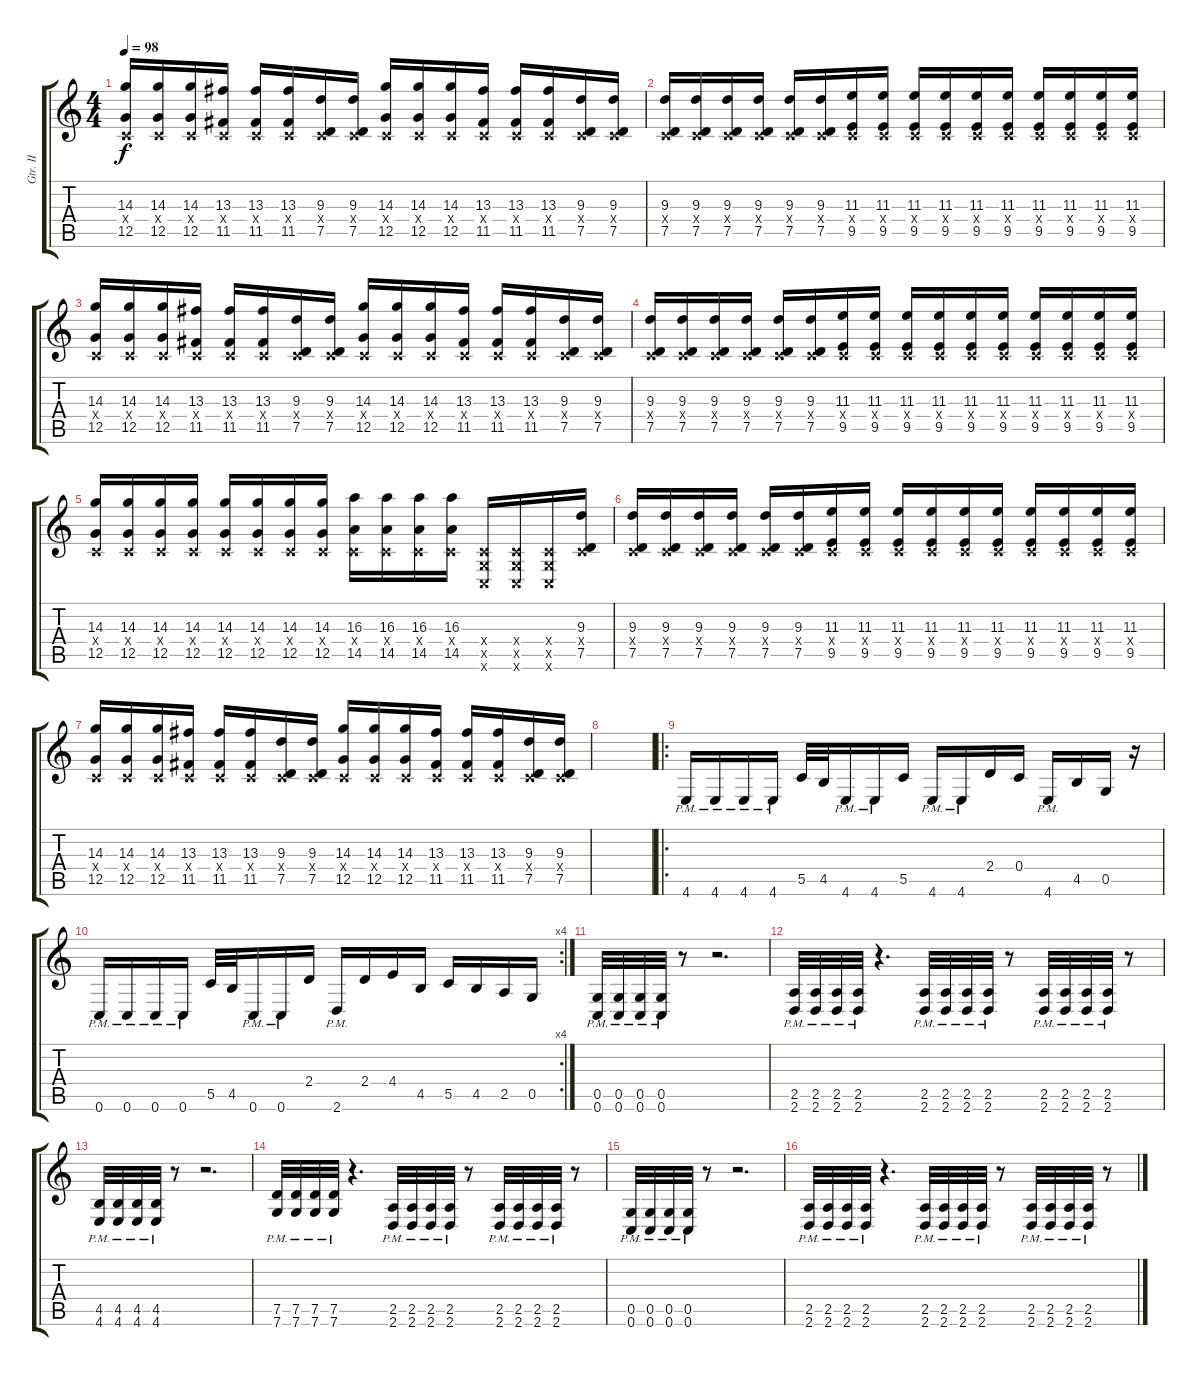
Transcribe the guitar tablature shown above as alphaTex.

\track ("Gtr. II" "Gtr. II") {instrument overdrivenguitar}
\staff {score tabs}
\tuning (D4 A3 F3 C3 G2 C2) {hide}
\ts (4 4)
\tempo 98
\clef g2
\ks c
(14.3 0.4{x} 12.5).16{dy f} (14.3 0.4{x} 12.5).16 (14.3 0.4{x} 12.5).16 (13.3 0.4{x} 11.5).16 (13.3 0.4{x} 11.5).16 (13.3 0.4{x} 11.5).16 (9.3 0.4{x} 7.5).16 (9.3 0.4{x} 7.5).16 (14.3 0.4{x} 12.5).16 (14.3 0.4{x} 12.5).16 (14.3 0.4{x} 12.5).16 (13.3 0.4{x} 11.5).16 (13.3 0.4{x} 11.5).16 (13.3 0.4{x} 11.5).16 (9.3 0.4{x} 7.5).16 (9.3 0.4{x} 7.5).16 |
(9.3 0.4{x} 7.5).16 (9.3 0.4{x} 7.5).16 (9.3 0.4{x} 7.5).16 (9.3 0.4{x} 7.5).16 (9.3 0.4{x} 7.5).16 (9.3 0.4{x} 7.5).16 (11.3 0.4{x} 9.5).16 (11.3 0.4{x} 9.5).16 (11.3 0.4{x} 9.5).16 (11.3 0.4{x} 9.5).16 (11.3 0.4{x} 9.5).16 (11.3 0.4{x} 9.5).16 (11.3 0.4{x} 9.5).16 (11.3 0.4{x} 9.5).16 (11.3 0.4{x} 9.5).16 (11.3 0.4{x} 9.5).16 |
(14.3 0.4{x} 12.5).16 (14.3 0.4{x} 12.5).16 (14.3 0.4{x} 12.5).16 (13.3 0.4{x} 11.5).16 (13.3 0.4{x} 11.5).16 (13.3 0.4{x} 11.5).16 (9.3 0.4{x} 7.5).16 (9.3 0.4{x} 7.5).16 (14.3 0.4{x} 12.5).16 (14.3 0.4{x} 12.5).16 (14.3 0.4{x} 12.5).16 (13.3 0.4{x} 11.5).16 (13.3 0.4{x} 11.5).16 (13.3 0.4{x} 11.5).16 (9.3 0.4{x} 7.5).16 (9.3 0.4{x} 7.5).16 |
(9.3 0.4{x} 7.5).16 (9.3 0.4{x} 7.5).16 (9.3 0.4{x} 7.5).16 (9.3 0.4{x} 7.5).16 (9.3 0.4{x} 7.5).16 (9.3 0.4{x} 7.5).16 (11.3 0.4{x} 9.5).16 (11.3 0.4{x} 9.5).16 (11.3 0.4{x} 9.5).16 (11.3 0.4{x} 9.5).16 (11.3 0.4{x} 9.5).16 (11.3 0.4{x} 9.5).16 (11.3 0.4{x} 9.5).16 (11.3 0.4{x} 9.5).16 (11.3 0.4{x} 9.5).16 (11.3 0.4{x} 9.5).16 |
(14.3 0.4{x} 12.5).16 (14.3 0.4{x} 12.5).16 (14.3 0.4{x} 12.5).16 (14.3 0.4{x} 12.5).16 (14.3 0.4{x} 12.5).16 (14.3 0.4{x} 12.5).16 (14.3 0.4{x} 12.5).16 (14.3 0.4{x} 12.5).16 (16.3 0.4{x} 14.5).16 (16.3 0.4{x} 14.5).16 (16.3 0.4{x} 14.5).16 (16.3 0.4{x} 14.5).16 (0.4{x} 0.5{x} 0.6{x}).16 (0.4{x} 0.5{x} 0.6{x}).16 (0.4{x} 0.5{x} 0.6{x}).16 (9.3 0.4{x} 7.5).16 |
(9.3 0.4{x} 7.5).16 (9.3 0.4{x} 7.5).16 (9.3 0.4{x} 7.5).16 (9.3 0.4{x} 7.5).16 (9.3 0.4{x} 7.5).16 (9.3 0.4{x} 7.5).16 (11.3 0.4{x} 9.5).16 (11.3 0.4{x} 9.5).16 (11.3 0.4{x} 9.5).16 (11.3 0.4{x} 9.5).16 (11.3 0.4{x} 9.5).16 (11.3 0.4{x} 9.5).16 (11.3 0.4{x} 9.5).16 (11.3 0.4{x} 9.5).16 (11.3 0.4{x} 9.5).16 (11.3 0.4{x} 9.5).16 |
(14.3 0.4{x} 12.5).16 (14.3 0.4{x} 12.5).16 (14.3 0.4{x} 12.5).16 (13.3 0.4{x} 11.5).16 (13.3 0.4{x} 11.5).16 (13.3 0.4{x} 11.5).16 (9.3 0.4{x} 7.5).16 (9.3 0.4{x} 7.5).16 (14.3 0.4{x} 12.5).16 (14.3 0.4{x} 12.5).16 (14.3 0.4{x} 12.5).16 (13.3 0.4{x} 11.5).16 (13.3 0.4{x} 11.5).16 (13.3 0.4{x} 11.5).16 (9.3 0.4{x} 7.5).16 (9.3 0.4{x} 7.5).16 |
|
\ro
4.6{pm}.16 4.6{pm}.16 4.6{pm}.16 4.6{pm}.16 5.5.32 4.5.32 4.6{pm}.16 4.6{pm}.16 5.5.16 4.6{pm}.16 4.6{pm}.16 2.4.16 0.4.16 4.6{pm}.16 4.5.16 0.5.16 r.16 |
\rc 4
0.6{pm}.16 0.6{pm}.16 0.6{pm}.16 0.6{pm}.16 5.5.32 4.5.32 0.6{pm}.16 0.6{pm}.16 2.4.16 2.6{pm}.16 2.4.16 4.4.16 4.5.16 5.5.16 4.5.16 2.5.16 0.5.16 |
(0.5{pm} 0.6{pm}).32 (0.5{pm} 0.6{pm}).32 (0.5{pm} 0.6{pm}).32 (0.5{pm} 0.6{pm}).32 r.8 r.2{d} |
(2.5{pm} 2.6{pm}).32 (2.5{pm} 2.6{pm}).32 (2.5{pm} 2.6{pm}).32 (2.5{pm} 2.6{pm}).32 r.4{d} (2.5{pm} 2.6{pm}).32 (2.5{pm} 2.6{pm}).32 (2.5{pm} 2.6{pm}).32 (2.5{pm} 2.6{pm}).32 r.8 (2.5{pm} 2.6{pm}).32 (2.5{pm} 2.6{pm}).32 (2.5{pm} 2.6{pm}).32 (2.5{pm} 2.6{pm}).32 r.8 |
(4.5{pm} 4.6{pm}).32 (4.5{pm} 4.6{pm}).32 (4.5{pm} 4.6{pm}).32 (4.5{pm} 4.6{pm}).32 r.8 r.2{d} |
(7.5{pm} 7.6{pm}).32 (7.5{pm} 7.6{pm}).32 (7.5{pm} 7.6{pm}).32 (7.5{pm} 7.6{pm}).32 r.4{d} (2.5{pm} 2.6{pm}).32 (2.5{pm} 2.6{pm}).32 (2.5{pm} 2.6{pm}).32 (2.5{pm} 2.6{pm}).32 r.8 (2.5{pm} 2.6{pm}).32 (2.5{pm} 2.6{pm}).32 (2.5{pm} 2.6{pm}).32 (2.5{pm} 2.6{pm}).32 r.8 |
(0.5{pm} 0.6{pm}).32 (0.5{pm} 0.6{pm}).32 (0.5{pm} 0.6{pm}).32 (0.5{pm} 0.6{pm}).32 r.8 r.2{d} |
(2.5{pm} 2.6{pm}).32 (2.5{pm} 2.6{pm}).32 (2.5{pm} 2.6{pm}).32 (2.5{pm} 2.6{pm}).32 r.4{d} (2.5{pm} 2.6{pm}).32 (2.5{pm} 2.6{pm}).32 (2.5{pm} 2.6{pm}).32 (2.5{pm} 2.6{pm}).32 r.8 (2.5{pm} 2.6{pm}).32 (2.5{pm} 2.6{pm}).32 (2.5{pm} 2.6{pm}).32 (2.5{pm} 2.6{pm}).32 r.8
